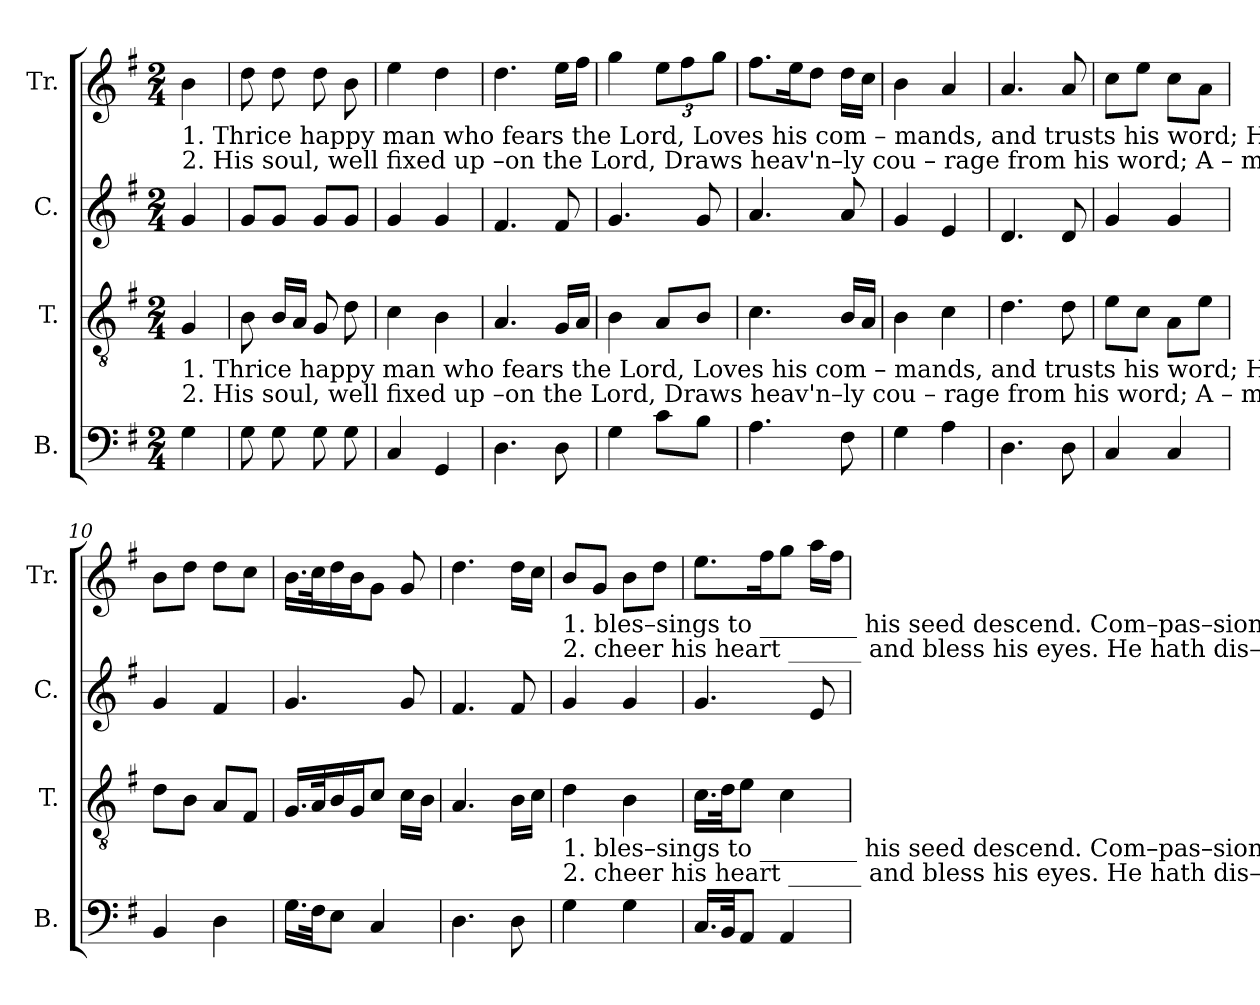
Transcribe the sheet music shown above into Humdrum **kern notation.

**kern	**kern	**kern	**kern
*part4	*part3	*part2	*part1
*staff4	*staff3	*staff2	*staff1
*I"B.	*I"T.	*I"C.	*I"Tr.
*I'B.	*I'T.	*I'C.	*I'Tr.
*clefF4	*clefGv2	*clefG2	*clefG2
*k[f#]	*k[f#]	*k[f#]	*k[f#]
*M2/4	*M2/4	*M2/4	*M2/4
*MM70	*MM70	*MM70	*MM70
=1	=1	=1	=1
!	!	!	!LO:TX:b:t=1. Thrice happy man who fears the Lord,  Loves  his  com   –   mands,     and  trusts  his word;  Ho– nor    and     peace   his      days ________   at – tend,  And
!	!	!	!LO:TX:b:t=2. His soul, well  fixed  up –on  the  Lord, Draws  heav'n–ly      cou   –    rage  from  his word;  A – midst  the     dark – ness     light _______   shall    rise,   To
!	!LO:TX:b:t=1. Thrice happy man who fears the Lord,  Loves  his  com   –   mands,     and  trusts  his word;  Ho– nor    and     peace   his      days ________   at – tend,  And	!	!
!	!LO:TX:b:t=2. His soul, well  fixed  up –on  the  Lord, Draws  heav'n–ly      cou   –    rage  from  his word;  A – midst  the     dark – ness     light _______   shall    rise,   To	!	!
4G\	4G/	4g/	4b\
=2	=2	=2	=2
8G\	8B\	8g/L	8dd\
8G\	16B/LL	8g/J	8dd\
.	16A/JJ	.	.
8G\	8G/	8g/L	8dd\
8G\	8d\	8g/J	8b\
=3	=3	=3	=3
4C/	4c\	4g/	4ee\
4GG/	4B\	4g/	4dd\
=4	=4	=4	=4
4.D\	4.A/	4.f#/	4.dd\
8D\	16G/LL	8f#/	16ee\LL
.	16A/JJ	.	16ff#\JJ
=5	=5	=5	=5
4G\	4B\	4.g/	4gg\
*	*	*	*Xbrackettup
8c\L	8A/L	.	12ee\L
.	.	.	12ff#\
8B\J	8B/J	8g/	.
.	.	.	12gg\J
=6	=6	=6	=6
4.A\	4.c\	4.a/	8.ff#\L
.	.	.	16ee\K
.	.	.	8dd\J
8F#\	16B/LL	8a/	16dd\LL
.	16A/JJ	.	16cc\JJ
=7	=7	=7	=7
4G\	4B\	4g/	4b\
4A\	4c\	4e/	4a/
=8	=8	=8	=8
4.D\	4.d\	4.d/	4.a/
8D\	8d\	8d/	8a/
=9	=9	=9	=9
4C/	8e\L	4g/	8cc\L
.	8c\J	.	8ee\J
4C/	8A\L	4g/	8cc\L
.	8e\J	.	8a\J
=10	=10	=10	=10
4BB/	8d\L	4g/	8b\L
.	8B\J	.	8dd\J
4D\	8A/L	4f#/	8dd\L
.	8F#/J	.	8cc\J
=11	=11	=11	=11
16.G\LL	16.G/LL	4.g/	16.b\LL
32F#\JK	32A/K	.	32cc\K
8E\J	16B/	.	16dd\
.	16G/J	.	16b\J
4C/	8c/J	.	8g\J
.	16c\LL	8g/	8g/
.	16B\JJ	.	.
=12	=12	=12	=12
4.D\	4.A/	4.f#/	4.dd\
8D\	16B\LL	8f#/	16dd\LL
.	16c\JJ	.	16cc\JJ
!!LO:LB:g=z
=13	=13	=13	=13
!	!	!	!LO:TX:b:t=1. bles–sings   to ________   his  seed  descend.                    Com–pas–sion  dwells  up –on his mind,  To   works  of   mer–cy  still  in–clined;        He    lends  the
!	!	!	!LO:TX:b:t=2. cheer  his   heart ______  and bless  his  eyes.                    He   hath  dis–persed  his alms  abroad;  His  works  are  still  be–fore  his  God;       His    name  on
!	!LO:TX:b:t=1. bles–sings   to ________   his  seed  descend.                    Com–pas–sion  dwells  up –on his mind,  To   works  of   mer–cy  still  in–clined;        He    lends  the	!	!
!	!LO:TX:b:t=2. cheer  his   heart ______  and bless  his  eyes.                    He   hath  dis–persed  his alms  abroad;  His  works  are  still  be–fore  his  God;       His    name  on	!	!
4G\	4d\	4g/	8b/L
.	.	.	8g/J
4G\	4B\	4g/	8b\L
.	.	.	8dd\J
=14	=14	=14	=14
16.C/LL	16.c\LL	4.g/	8.ee\L
32BB/JK	32d\JK	.	.
8AA/J	8e\J	.	.
.	.	.	16ff#\K
4AA/	4c\	.	8gg\J
.	.	8e/	16aa\LL
.	.	.	16ff#\JJ
=	=	=	=
*-	*-	*-	*-
